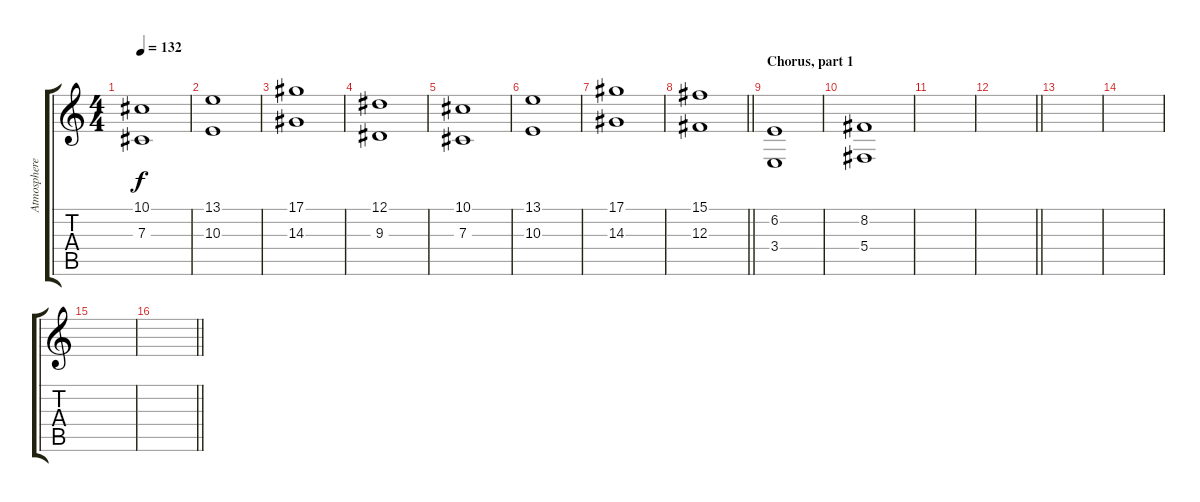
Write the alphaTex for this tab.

\track ("Atmosphere" "Atmosphere") {instrument stringensemble1}
\staff {score tabs}
\tuning (Eb4 Bb3 Gb3 Db3 Ab2 Db2) {hide}
\ts (4 4)
\tempo 132
\clef g2
\ks c
(10.1 7.3).1{dy f} |
(13.1 10.3).1 |
(17.1 14.3).1 |
(12.1 9.3).1 |
(10.1 7.3).1 |
(13.1 10.3).1 |
(17.1 14.3).1 |
\barLineRight lightlight
(15.1 12.3).1 |
\section ("" "Chorus, part 1")
(6.2 3.4).1 |
(8.2 5.4).1 |
|
\barLineRight lightlight
|
|
|
|
\barLineRight lightlight
